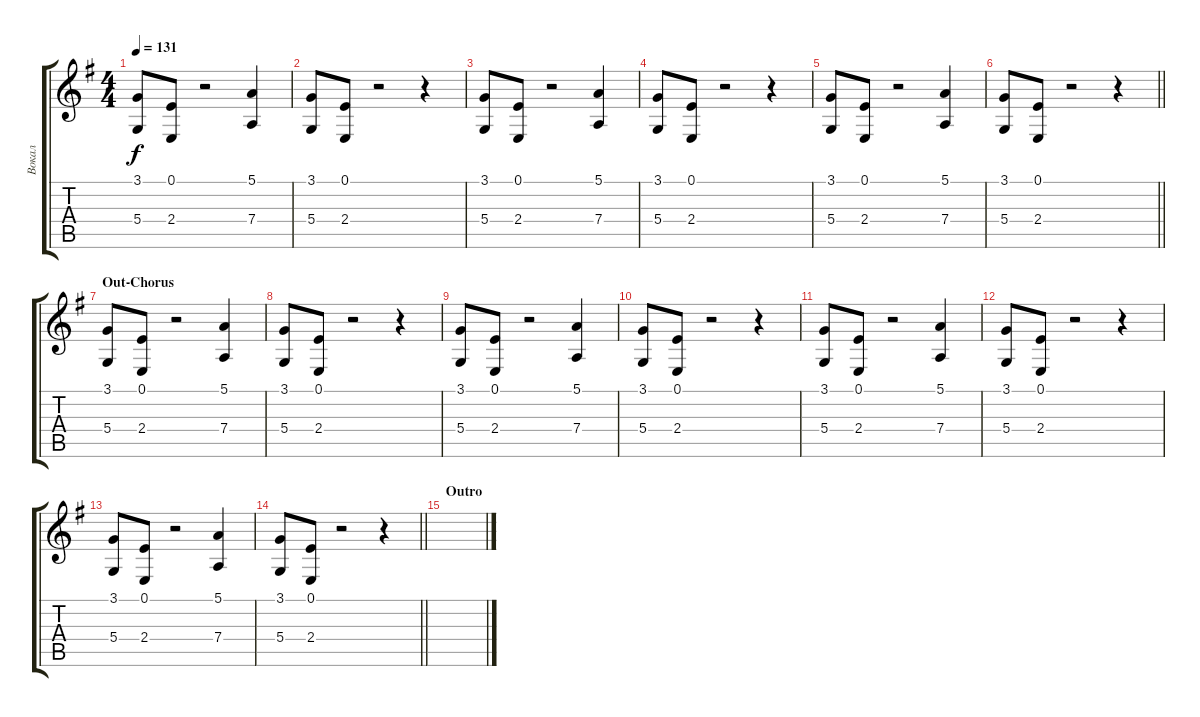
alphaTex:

\track ("Вокал" "Вокал") {instrument trumpet}
\staff {score tabs}
\tuning (E4 B3 G3 D3 A2 E2) {hide}
\ts (4 4)
\tempo 131
\clef g2
\ks eminor
(3.1 5.4).8{dy f} (0.1 2.4).8 r.2 (5.1 7.4).4 |
(3.1 5.4).8 (0.1 2.4).8 r.2 r.4 |
(3.1 5.4).8 (0.1 2.4).8 r.2 (5.1 7.4).4 |
(3.1 5.4).8 (0.1 2.4).8 r.2 r.4 |
(3.1 5.4).8 (0.1 2.4).8 r.2 (5.1 7.4).4 |
\barLineRight lightlight
(3.1 5.4).8 (0.1 2.4).8 r.2 r.4 |
\section ("" "Out-Chorus")
(3.1 5.4).8 (0.1 2.4).8 r.2 (5.1 7.4).4 |
(3.1 5.4).8 (0.1 2.4).8 r.2 r.4 |
(3.1 5.4).8 (0.1 2.4).8 r.2 (5.1 7.4).4 |
(3.1 5.4).8 (0.1 2.4).8 r.2 r.4 |
(3.1 5.4).8 (0.1 2.4).8 r.2 (5.1 7.4).4 |
(3.1 5.4).8 (0.1 2.4).8 r.2 r.4 |
(3.1 5.4).8 (0.1 2.4).8 r.2 (5.1 7.4).4 |
\barLineRight lightlight
(3.1 5.4).8 (0.1 2.4).8 r.2 r.4 |
\section ("" "Outro")
